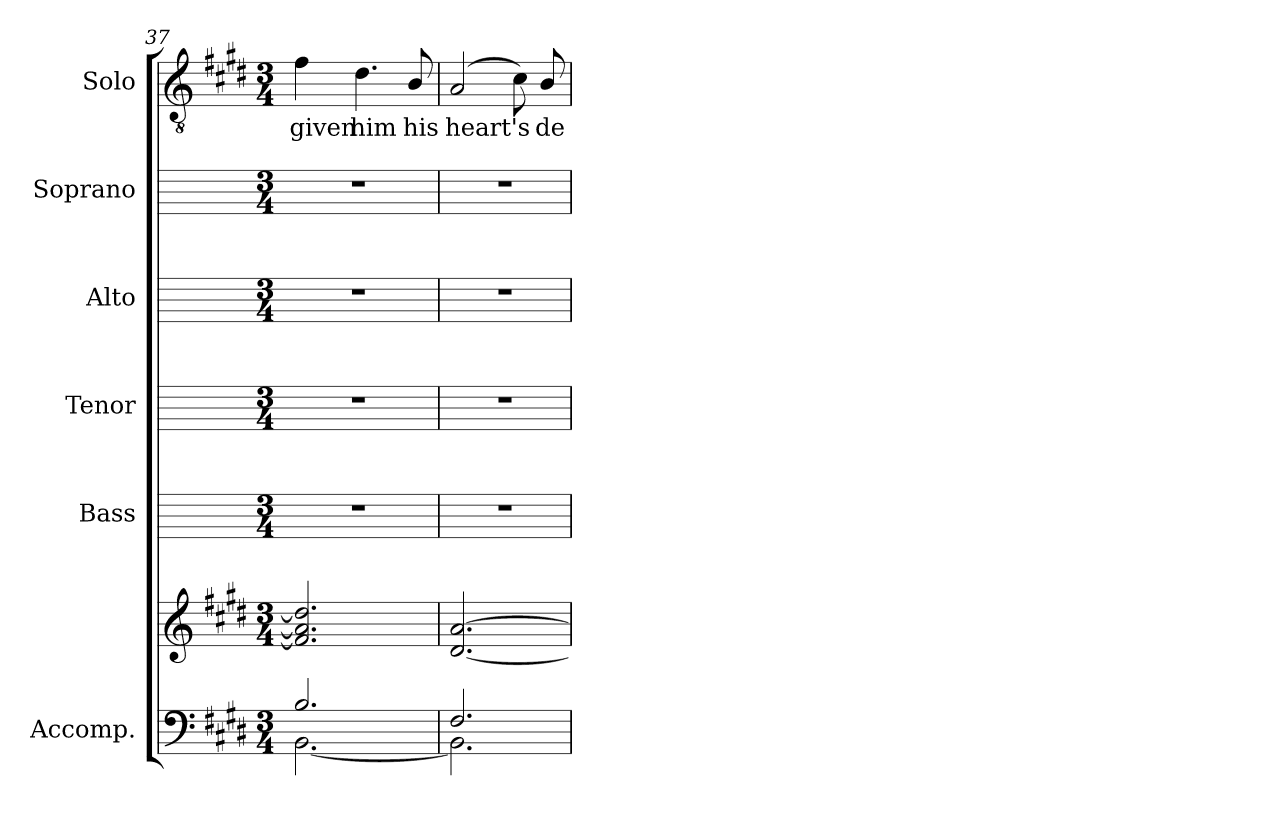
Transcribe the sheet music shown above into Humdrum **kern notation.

**kern	**kern	**kern	**kern	**kern	**kern	**kern	**text
*part6	*part6	*part5	*part4	*part3	*part2	*part1	*part1
*staff7	*staff6	*staff5	*staff4	*staff3	*staff2	*staff1	*staff1
*I"Accomp.	*	*I"Bass	*I"Tenor	*I"Alto	*I"Soprano	*I"Solo	*
*	*	*I'B	*I'T	*I'A	*I'S	*I'Solo	*
*clefF4	*clefG2	*	*	*	*	*clefGv2	*
*k[f#c#g#d#]	*k[f#c#g#d#]	*	*	*	*	*k[f#c#g#d#]	*
*E:	*E:	*	*	*	*	*E:	*
*M3/4	*M3/4	*M3/4	*M3/4	*M3/4	*M3/4	*M3/4	*
=37	=37	=37	=37	=37	=37	=37	=37
*^	*^	*	*	*	*	*	*
!	!	!	!	!	!	!	!	!	!LO:LY:b
2.B/	[2.BB\	2.f#/] 2.a/] 2.dd#/]	2.ryy	2.r	2.r	2.r	2.r	4f#	given
!	!	!	!	!	!	!	!	!	!LO:LY:b
.	.	.	.	.	.	.	.	4.d#	him
!	!	!	!	!	!	!	!	!	!LO:LY:b
.	.	.	.	.	.	.	.	8B/	his
=38	=38	=38	=38	=38	=38	=38	=38	=38	=38
!	!	!	!	!	!	!	!	!	!LO:LY:b
2.F#/	2.BB\]	[2.d#/ [2.a/	2ryy	2.r	2.r	2.r	2.r	(<2A	heart's
.	.	.	8ryy	.	.	.	.	8c#)	.
!	!	!	!	!	!	!	!	!	!LO:LY:b
.	.	.	8ryy	.	.	.	.	8B/	de-
*v	*v	*	*	*	*	*	*	*	*
*	*v	*v	*	*	*	*	*	*
=	=	=	=	=	=	=	=
*-	*-	*-	*-	*-	*-	*-	*-
